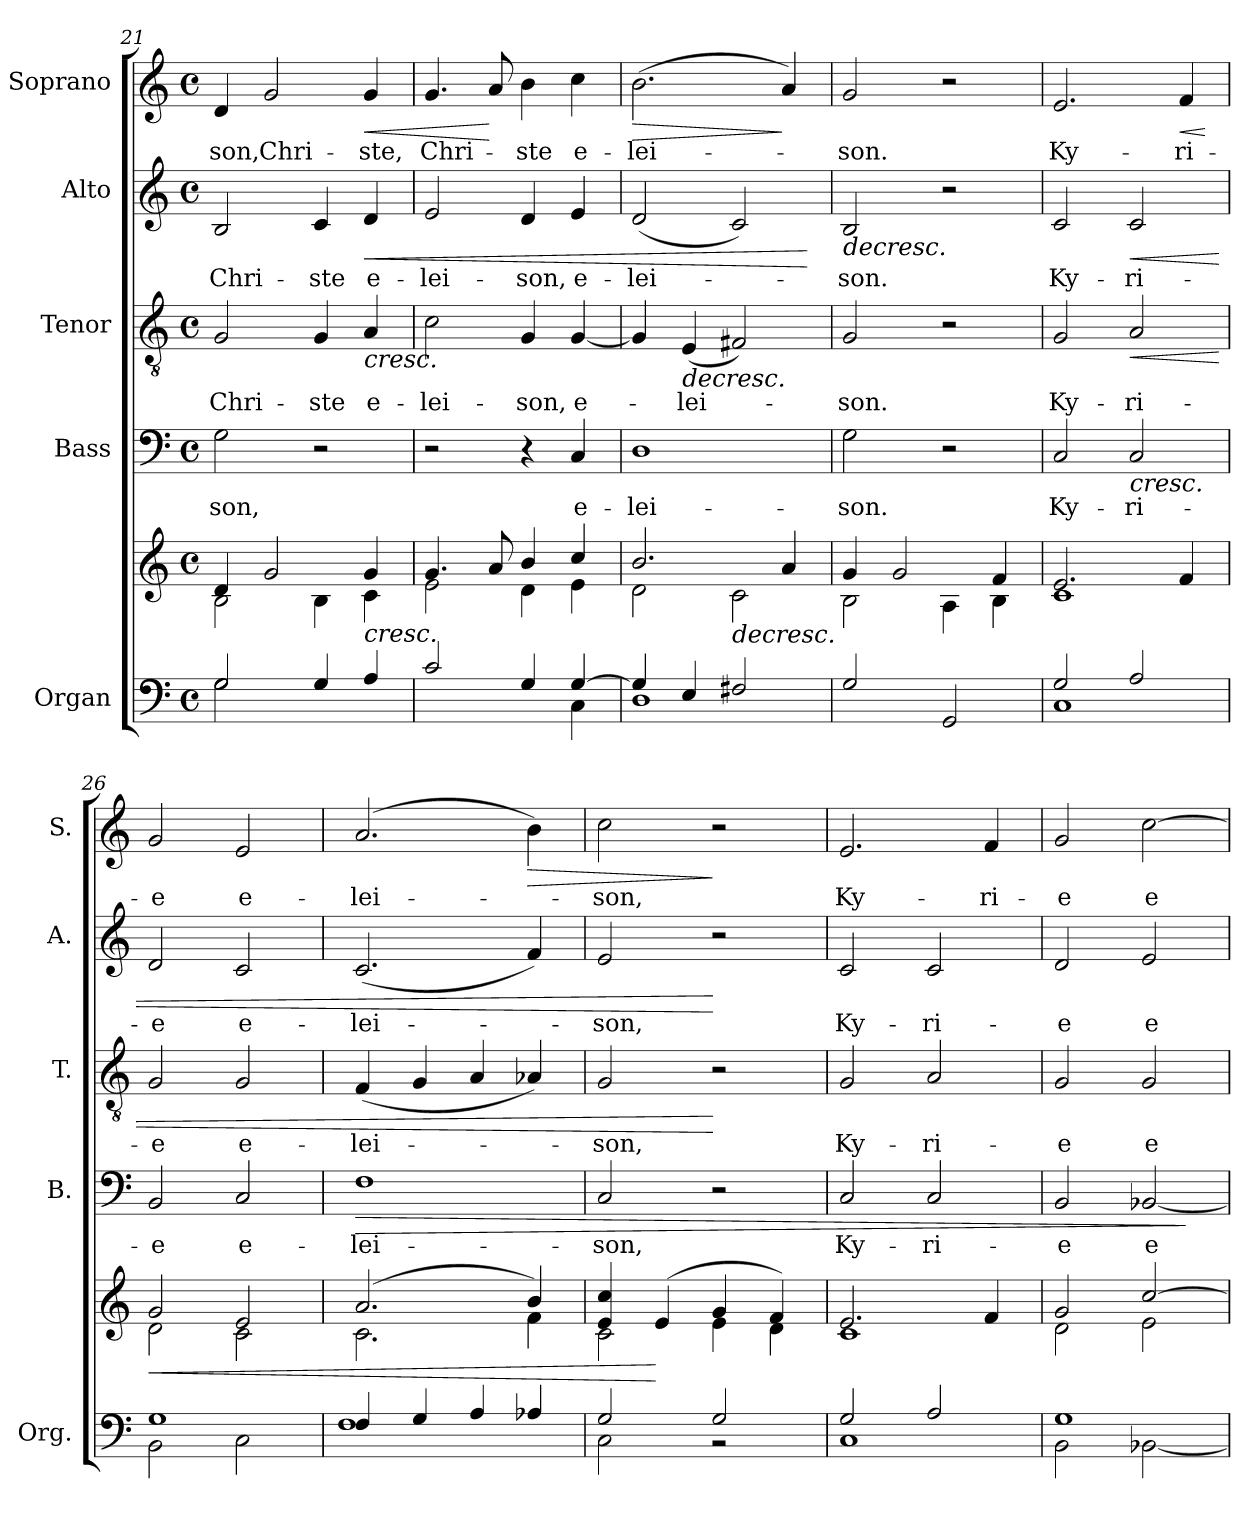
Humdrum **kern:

**kern	**kern	**dynam	**kern	**text	**dynam	**kern	**text	**dynam	**kern	**text	**dynam	**kern	**text	**dynam
*part5	*part5	*part5	*part4	*part4	*part4	*part3	*part3	*part3	*part2	*part2	*part2	*part1	*part1	*part1
*staff6	*staff5	*staff5/6	*staff4	*staff4	*staff4	*staff3	*staff3	*staff3	*staff2	*staff2	*staff2	*staff1	*staff1	*staff1
*I"Organ	*	*	*I"Bass	*	*	*I"Tenor	*	*	*I"Alto	*	*	*I"Soprano	*	*
*I'Org.	*	*	*I'B.	*	*	*I'T.	*	*	*I'A.	*	*	*I'S.	*	*
*clefF4	*clefG2	*	*clefF4	*	*	*clefGv2	*	*	*clefG2	*	*	*clefG2	*	*
*k[]	*k[]	*	*k[]	*	*	*k[]	*	*	*k[]	*	*	*k[]	*	*
*M4/4	*M4/4	*	*M4/4	*	*	*M4/4	*	*	*M4/4	*	*	*M4/4	*	*
*met(c)	*met(c)	*	*met(c)	*	*	*met(c)	*	*	*met(c)	*	*	*met(c)	*	*
=21	=21	=21	=21	=21	=21	=21	=21	=21	=21	=21	=21	=21	=21	=21
*^	*^	*	*	*	*	*	*	*	*	*	*	*	*	*
!	!	!	!	!	!	!LO:LY:b	!	!	!LO:LY:b	!	!	!LO:LY:b	!	!	!LO:LY:b	!
2G/	2G\	4d/	2B\	.	2G\	-son,	.	2G/	Chri-	.	2B/	Chri-	.	4d/	-son,	.
!	!	!	!	!	!	!	!	!	!	!	!	!	!	!	!LO:LY:b	!
.	.	2g/	.	.	.	.	.	.	.	.	.	.	.	2g/	Chri-	.
!	!	!	!	!	!	!	!	!	!LO:LY:b	!	!	!LO:LY:b	!	!	!	!
4G/	2ryy	.	4B\	.	2r	.	.	4G/	-ste	.	4c/	-ste	.	.	.	.
!	!	!	!	!LO:HP:b	!	!	!	!	!LO:LY:b	!LO:HP:b	!	!LO:LY:b	!LO:HP:b	!	!LO:LY:b	!LO:HP:b
4A/	.	4g/	4c\	<	.	.	.	4A/	e-	<	4d/	e-	<	4g/	-ste,	<
=22	=22	=22	=22	=22	=22	=22	=22	=22	=22	=22	=22	=22	=22	=22	=22	=22
!	!	!	!	!	!	!	!	!	!LO:LY:b	!	!	!LO:LY:b	!	!	!LO:LY:b	!
2c/	2.ryy	4.g/	2e\	.	2r	.	.	2c\	-lei-	.	2e/	-lei-	.	4.g/	Chri-	.
.	.	8a/	.	.	.	.	.	.	.	.	.	.	.	8a/	.	[
!	!	!	!	!	!	!	!	!	!LO:LY:b	!	!	!LO:LY:b	!	!	!LO:LY:b	!
4G/	.	4b/	4d\	.	4r	.	.	4G/	-son,	.	4d/	-son,	.	4b\	-ste	.
!	!	!	!	!	!	!LO:LY:b	!	!	!LO:LY:b	!	!	!LO:LY:b	!	!	!LO:LY:b	!
[4G/	4C\	4cc/	4e\	.	4C/	e-	.	[4G/	e-	.	4e/	e-	.	4cc\	e-	.
=23	=23	=23	=23	=23	=23	=23	=23	=23	=23	=23	=23	=23	=23	=23	=23	=23
!	!	!	!	!	!	!LO:LY:b	!	!	!	!	!	!LO:LY:b	!	!	!LO:LY:b	!LO:HP:b
4G/]	1D	2.b/	2d\	.	1D	-lei-	.	4G/]	.	.	(<2d/	-lei-	.	(>2.b\	-lei-	>
!	!	!	!	!	!	!	!	!	!LO:LY:b	!LO:HP:b	!	!	!	!	!	!
4E/	.	.	.	.	.	.	.	(<4E/	-lei-	>	.	.	.	.	.	.
!	!	!	!	!LO:HP:b	!	!	!	!	!	!	!	!	!	!	!	!
2F#X/	.	.	2c\	>	.	.	.	2F#X/)	.	.	2c/)	.	.	.	.	.
.	.	4a/	.	.	.	.	.	.	.	.	.	.	.	4a/)	.	]
*v	*v	*	*	*	*	*	*	*	*	*	*	*	*	*	*	*
*	*v	*v	*	*	*	*	*	*	*	*	*	*	*	*	*
.	.	[	.	.	.	.	.	[	.	.	[	.	.	.
!!LO:PB:g=z
=24	=24	=24	=24	=24	=24	=24	=24	=24	=24	=24	=24	=24	=24	=24
*	*^	*	*	*	*	*	*	*	*	*	*	*	*	*
!	!	!	!	!	!LO:LY:b	!	!	!LO:LY:b	!	!	!LO:LY:b	!LO:HP:b	!	!LO:LY:b	!
2G/	4g/	2B\	.	2G\	-son.	.	2G/	-son.	.	2B/	-son.	>	2g/	-son.	.
.	2g/	.	.	.	.	.	.	.	.	.	.	.	.	.	.
2GG/	.	4A\	.	2r	.	.	2r	.	.	2r	.	.	2r	.	.
.	4f/	4B\	.	.	.	.	.	.	.	.	.	.	.	.	.
=25	=25	=25	=25	=25	=25	=25	=25	=25	=25	=25	=25	=25	=25	=25	=25
*^	*	*	*	*	*	*	*	*	*	*	*	*	*	*	*
!	!	!	!	!	!	!LO:LY:b	!	!	!LO:LY:b	!	!	!LO:LY:b	!	!	!LO:LY:b	!
2G/	1C	2.e/	1c	.	2C/	Ky-	.	2G/	Ky-	.	2c/	Ky-	.	2.e/	Ky-	.
!	!	!	!	!	!	!LO:LY:b	!LO:HP:b	!	!LO:LY:b	!LO:HP:b	!	!LO:LY:b	!LO:HP:b	!	!	!
2A/	.	.	.	.	2C/	-ri-	<	2A/	-ri-	<	2c/	-ri-	<	.	.	.
!	!	!	!	!	!	!	!	!	!	!	!	!	!	!	!LO:LY:b	!LO:HP:b
.	.	4f/	.	.	.	.	.	.	.	.	.	.	.	4f/	-ri-	<
*v	*v	*	*	*	*	*	*	*	*	*	*	*	*	*	*	*
*	*v	*v	*	*	*	*	*	*	*	*	*	*	*	*	*
.	.	.	.	.	.	.	.	.	.	.	.	.	.	[
=26	=26	=26	=26	=26	=26	=26	=26	=26	=26	=26	=26	=26	=26	=26
*^	*	*	*	*	*	*	*	*	*	*	*	*	*	*
!	!	!	!LO:HP:b	!	!LO:LY:b	!	!	!LO:LY:b	!	!	!LO:LY:b	!	!	!LO:LY:b	!
*	*	*^	*	*	*	*	*	*	*	*	*	*	*	*	*
1G	2BB\	2g/	2d\	<	2BB/	-e	.	2G/	-e	.	2d/	-e	.	2g/	-e	.
!	!	!	!	!	!	!LO:LY:b	!	!	!LO:LY:b	!	!	!LO:LY:b	!	!	!LO:LY:b	!
.	2C\	2e/	2c\	.	2C/	e-	.	2G/	e-	]	2c/	e-	]	2e/	e-	.
*v	*v	*	*	*	*	*	*	*	*	*	*	*	*	*	*	*
*	*v	*v	*	*	*	*	*	*	*	*	*	*	*	*	*
.	.	]	.	.	.	.	.	.	.	.	.	.	.	.
=27	=27	=27	=27	=27	=27	=27	=27	=27	=27	=27	=27	=27	=27	=27
*^	*^	*	*	*	*	*	*	*	*	*	*	*	*	*
!	!	!	!	!	!	!LO:LY:b	!LO:HP:b	!	!LO:LY:b	!	!	!LO:LY:b	!	!	!LO:LY:b	!
4F/	1F	(>2.a/	2.c\	.	1F	-lei-	>	(<4F/	-lei-	.	(<2.c/	-lei-	.	(>2.a/	-lei-	.
4G/	.	.	.	.	.	.	.	4G/	.	.	.	.	.	.	.	.
4A/	.	.	.	.	.	.	.	4A/	.	.	.	.	.	.	.	.
!	!	!	!	!	!	!	!	!	!	!	!	!	!	!	!	!LO:HP:b
4A-X/	.	4b/)	4f\	.	.	.	.	4A-X/)	.	.	4f/)	.	.	4b\)	.	>
*v	*v	*	*	*	*	*	*	*	*	*	*	*	*	*	*	*
*	*v	*v	*	*	*	*	*	*	*	*	*	*	*	*	*
.	.	.	.	.	[	.	.	.	.	.	.	.	.	.
=28	=28	=28	=28	=28	=28	=28	=28	=28	=28	=28	=28	=28	=28	=28
*^	*^	*	*	*	*	*	*	*	*	*	*	*	*	*
!	!	!	!	!	!	!LO:LY:b	!	!	!LO:LY:b	!	!	!LO:LY:b	!	!	!LO:LY:b	!
2G/	2C\	4e/ 4cc/	2c\	.	2C/	-son,	.	2G/	-son,	.	2e/	-son,	.	2cc\	-son,	.
.	.	(>4e/	.	[	.	.	.	.	.	.	.	.	.	.	.	.
2G/	2r	4g/	4e\	.	2r	.	.	2r	.	[	2r	.	[	2r	.	]
.	.	4f/)	4d\	.	.	.	.	.	.	.	.	.	.	.	.	.
=29	=29	=29	=29	=29	=29	=29	=29	=29	=29	=29	=29	=29	=29	=29	=29	=29
!	!	!	!	!	!	!LO:LY:b	!	!	!LO:LY:b	!	!	!LO:LY:b	!	!	!LO:LY:b	!
2G/	1C	2.e/	1c	.	2C/	Ky-	.	2G/	Ky-	.	2c/	Ky-	.	2.e/	Ky-	.
!	!	!	!	!	!	!LO:LY:b	!	!	!LO:LY:b	!	!	!LO:LY:b	!	!	!	!
2A/	.	.	.	.	2C/	-ri-	.	2A/	-ri-	.	2c/	-ri-	.	.	.	.
!	!	!	!	!	!	!	!	!	!	!	!	!	!	!	!LO:LY:b	!
.	.	4f/	.	.	.	.	.	.	.	.	.	.	.	4f/	-ri-	.
=30	=30	=30	=30	=30	=30	=30	=30	=30	=30	=30	=30	=30	=30	=30	=30	=30
!	!	!	!	!	!	!LO:LY:b	!	!	!LO:LY:b	!	!	!LO:LY:b	!	!	!LO:LY:b	!
1G	2BB\	2g/	2d\	.	2BB/	-e	.	2G/	-e	.	2d/	-e	.	2g/	-e	.
!	!	!	!	!	!	!LO:LY:b	!	!	!LO:LY:b	!	!	!LO:LY:b	!	!	!LO:LY:b	!
.	[2BB-X\	[2cc/	2e\	.	[2BB-X/	e-	.	2G/	e-	.	2e/	e-	.	[2cc\	e-	.
*v	*v	*	*	*	*	*	*	*	*	*	*	*	*	*	*	*
*	*v	*v	*	*	*	*	*	*	*	*	*	*	*	*	*
.	.	.	.	.	]	.	.	.	.	.	.	.	.	.
=	=	=	=	=	=	=	=	=	=	=	=	=	=	=
*-	*-	*-	*-	*-	*-	*-	*-	*-	*-	*-	*-	*-	*-	*-
